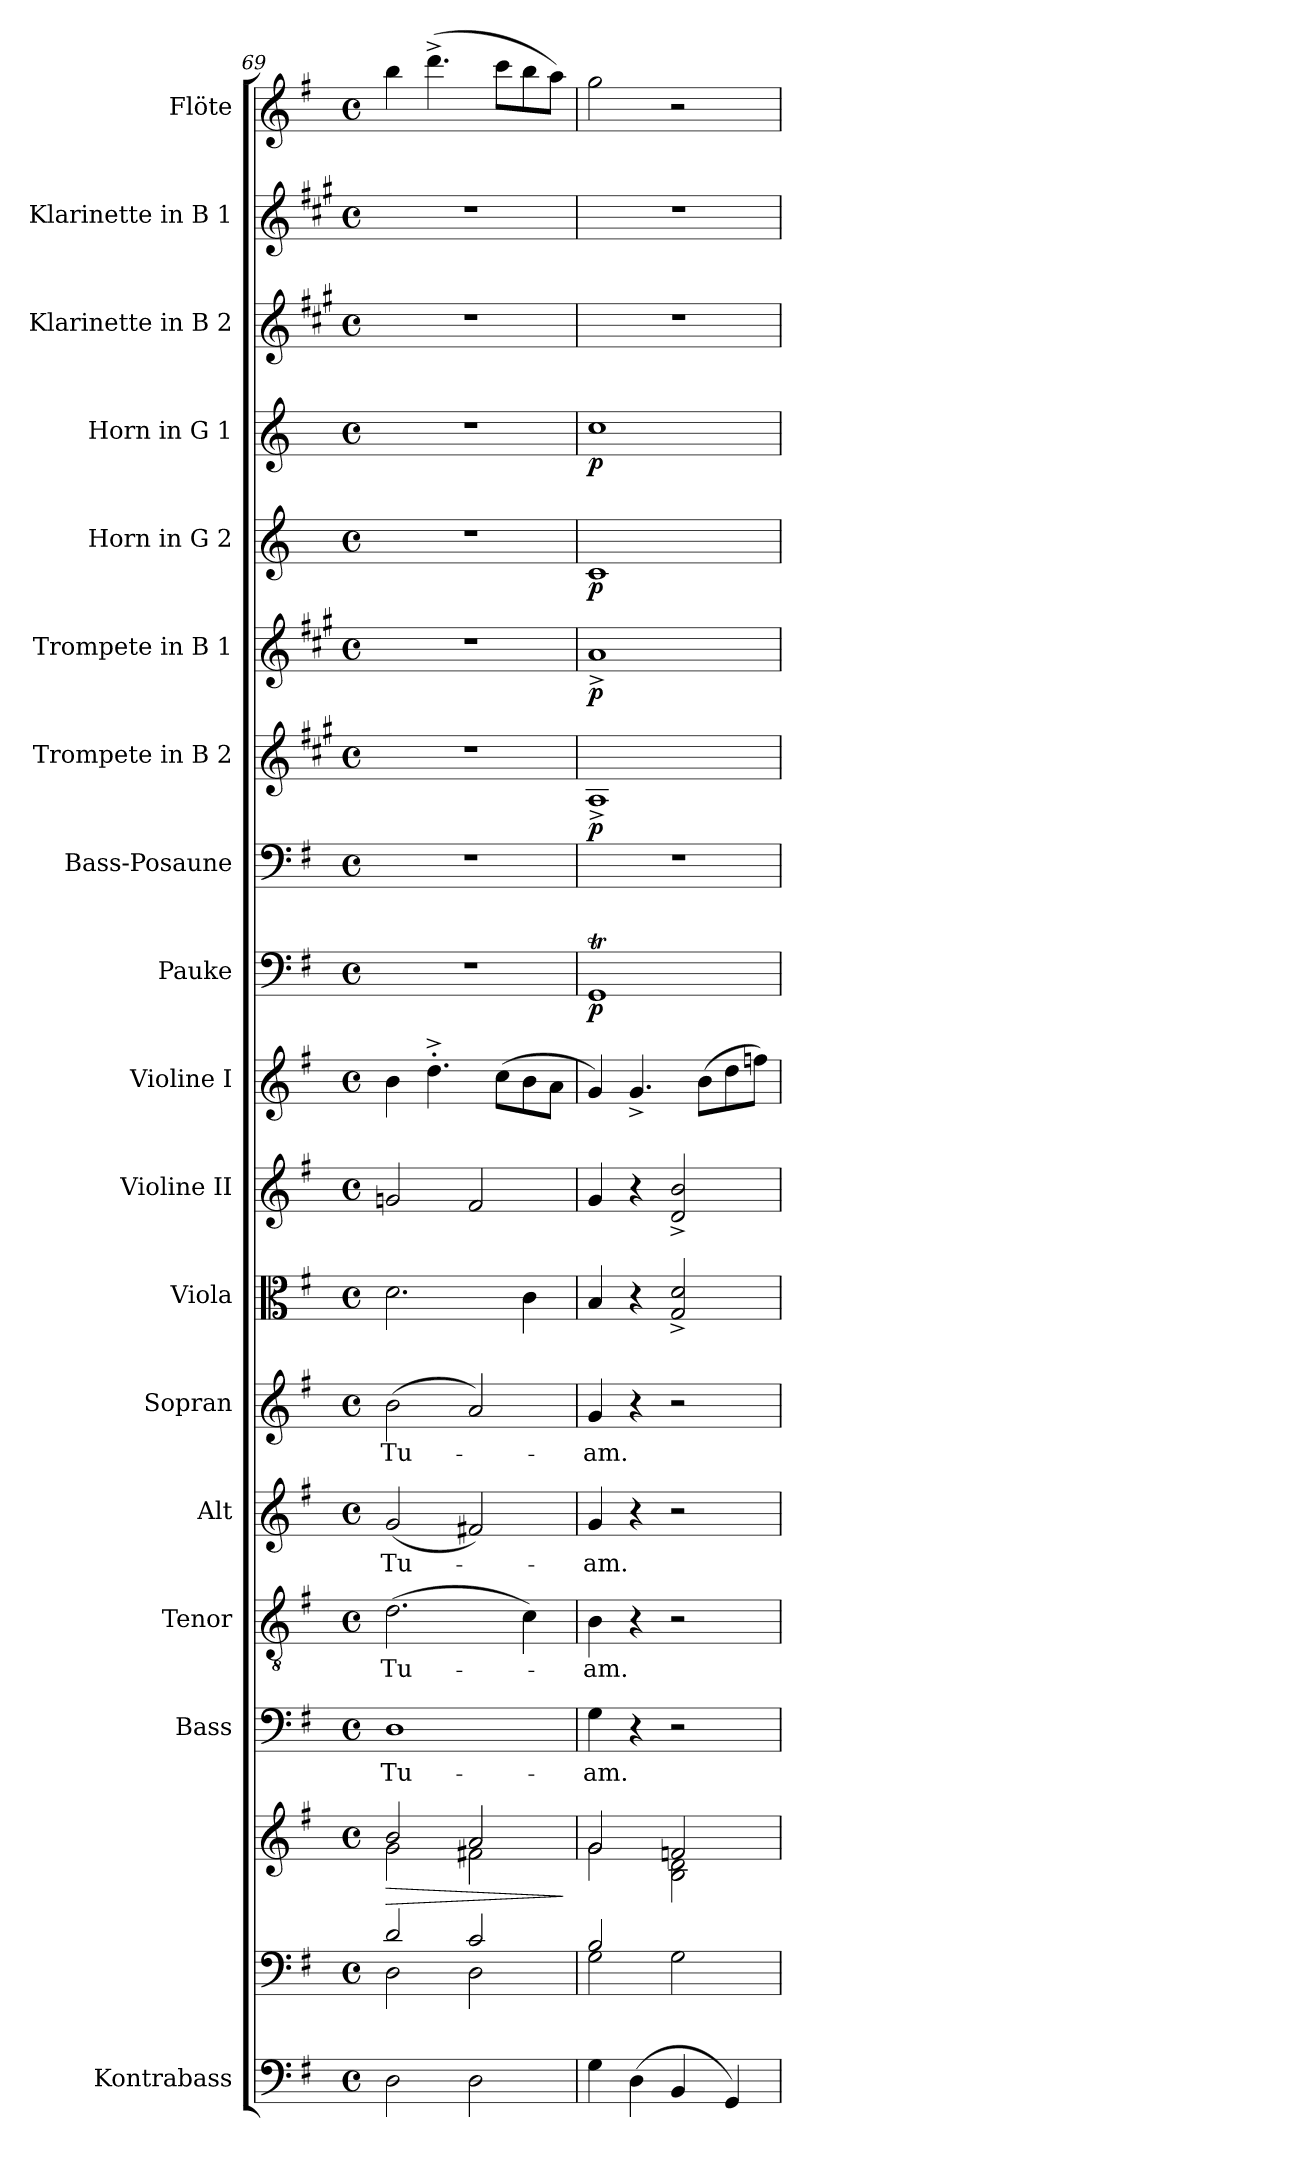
**kern	**kern	**kern	**dynam	**kern	**text	**kern	**text	**kern	**text	**kern	**text	**kern	**kern	**kern	**kern	**dynam	**kern	**kern	**dynam	**kern	**dynam	**kern	**dynam	**kern	**dynam	**kern	**kern	**kern
*part18	*part17	*part17	*part17	*part16	*part16	*part15	*part15	*part14	*part14	*part13	*part13	*part12	*part11	*part10	*part9	*part9	*part8	*part7	*part7	*part6	*part6	*part5	*part5	*part4	*part4	*part3	*part2	*part1
*staff19	*staff18	*staff17	*staff17/18	*staff16	*staff16	*staff15	*staff15	*staff14	*staff14	*staff13	*staff13	*staff12	*staff11	*staff10	*staff9	*staff9	*staff8	*staff7	*staff7	*staff6	*staff6	*staff5	*staff5	*staff4	*staff4	*staff3	*staff2	*staff1
*I"Kontrabass	*	*	*	*I"Bass	*	*I"Tenor	*	*I"Alt	*	*I"Sopran	*	*I"Viola	*I"Violine II	*I"Violine I	*I"Pauke	*	*I"Bass-Posaune	*I"Trompete in B 2	*	*I"Trompete in B 1	*	*I"Horn in G 2	*	*I"Horn in G 1	*	*I"Klarinette in B 2	*I"Klarinette in B 1	*I"Flöte
*I'Kb.	*	*	*	*I'B	*	*I'T	*	*I'A	*	*I'S	*	*I'Vla.	*I'Vl. II	*I'Vl. I	*I'Pk.	*	*I'B. Pos.	*	*	*	*	*I'Hrn. 2	*	*I'Hrn. 1	*	*	*	*I'Fl.
*clefF4	*clefF4	*clefG2	*	*clefF4	*	*clefGv2	*	*clefG2	*	*clefG2	*	*clefC3	*clefG2	*clefG2	*clefF4	*	*clefF4	*clefG2	*	*clefG2	*	*clefG2	*	*clefG2	*	*clefG2	*clefG2	*clefG2
*ITrd7c12	*	*	*	*	*	*	*	*	*	*	*	*	*	*	*	*	*	*ITrd1c2	*	*ITrd1c2	*	*ITrd3c5	*	*ITrd3c5	*	*ITrd1c2	*ITrd1c2	*
*k[f#]	*k[f#]	*k[f#]	*	*k[f#]	*	*k[f#]	*	*k[f#]	*	*k[f#]	*	*k[f#]	*k[f#]	*k[f#]	*k[f#]	*	*k[f#]	*k[f#]	*	*k[f#]	*	*k[f#]	*	*k[f#]	*	*k[f#]	*k[f#]	*k[f#]
*G:	*G:	*G:	*	*G:	*	*G:	*	*G:	*	*G:	*	*G:	*G:	*G:	*G:	*	*G:	*G:	*	*G:	*	*G:	*	*G:	*	*G:	*G:	*G:
*M4/4	*M4/4	*M4/4	*	*M4/4	*	*M4/4	*	*M4/4	*	*M4/4	*	*M4/4	*M4/4	*M4/4	*M4/4	*	*M4/4	*M4/4	*	*M4/4	*	*M4/4	*	*M4/4	*	*M4/4	*M4/4	*M4/4
*met(c)	*met(c)	*met(c)	*	*met(c)	*	*met(c)	*	*met(c)	*	*met(c)	*	*met(c)	*met(c)	*met(c)	*met(c)	*	*met(c)	*met(c)	*	*met(c)	*	*met(c)	*	*met(c)	*	*met(c)	*met(c)	*met(c)
=69	=69	=69	=69	=69	=69	=69	=69	=69	=69	=69	=69	=69	=69	=69	=69	=69	=69	=69	=69	=69	=69	=69	=69	=69	=69	=69	=69	=69
*	*^	*	*	*	*	*	*	*	*	*	*	*	*	*	*	*	*	*	*	*	*	*	*	*	*	*	*	*
!	!	!	!	!LO:HP:b	!	!LO:LY:b	!	!LO:LY:b	!	!LO:LY:b	!	!LO:LY:b	!	!	!	!	!	!	!	!	!	!	!	!	!	!	!	!	!
*	*	*	*^	*	*	*	*	*	*	*	*	*	*	*	*	*	*	*	*	*	*	*	*	*	*	*	*	*	*
2DD\	2d/	2D\	2b/	2g\	>	1D	Tu-	(>2.d\	Tu-	(<2g/	Tu-	(>2b\	Tu-	2.d\	2gn/	4b\	1r	.	1r	1r	.	1r	.	1r	.	1r	.	1r	1r	4bb\
.	.	.	.	.	.	.	.	.	.	.	.	.	.	.	.	4.dd^>'>\	.	.	.	.	.	.	.	.	.	.	.	.	.	(>4.ddd^>\
2DD\	2c/	2D\	2a/	2f#X\	.	.	.	.	.	2f#X/)	.	2a/)	.	.	2f#/	.	.	.	.	.	.	.	.	.	.	.	.	.	.	.
.	.	.	.	.	.	.	.	.	.	.	.	.	.	.	.	(>8cc\L	.	.	.	.	.	.	.	.	.	.	.	.	.	8ccc\L
.	.	.	.	.	.	.	.	4c\)	.	.	.	.	.	4c\	.	8b\	.	.	.	.	.	.	.	.	.	.	.	.	.	8bb\
.	.	.	.	.	.	.	.	.	.	.	.	.	.	.	.	8a\J	.	.	.	.	.	.	.	.	.	.	.	.	.	8aa\J)
*	*v	*v	*	*	*	*	*	*	*	*	*	*	*	*	*	*	*	*	*	*	*	*	*	*	*	*	*	*	*	*
*	*	*v	*v	*	*	*	*	*	*	*	*	*	*	*	*	*	*	*	*	*	*	*	*	*	*	*	*	*	*
.	.	.	]	.	.	.	.	.	.	.	.	.	.	.	.	.	.	.	.	.	.	.	.	.	.	.	.	.
=70	=70	=70	=70	=70	=70	=70	=70	=70	=70	=70	=70	=70	=70	=70	=70	=70	=70	=70	=70	=70	=70	=70	=70	=70	=70	=70	=70	=70
*	*^	*^	*	*	*	*	*	*	*	*	*	*	*	*	*	*	*	*	*	*	*	*	*	*	*	*	*	*
!	!	!	!	!	!	!	!LO:LY:b	!	!LO:LY:b	!	!LO:LY:b	!	!LO:LY:b	!	!	!	!	!LO:DY:b	!	!	!LO:DY:b	!	!LO:DY:b	!	!LO:DY:b	!	!LO:DY:b	!	!	!
4GG\	2B/	2G\	2g/	2g\	.	4G\	-am.	4B\	-am.	4g/	-am.	4g/	-am.	4B/	4g/	4g/)	1GGT	p	1r	1G^<	p	1g^<	p	1G	p	1g	p	1r	1r	2gg\
(<4DD\	.	.	.	.	.	4r	.	4r	.	4r	.	4r	.	4r	4r	4.g^</	.	.	.	.	.	.	.	.	.	.	.	.	.	.
4BBB/	2ryy	2G\	2fn/	2B\ 2d\	.	2r	.	2r	.	2r	.	2r	.	2G/^< 2d/^<	2d/^< 2b/^<	.	.	.	.	.	.	.	.	.	.	.	.	.	.	2r
.	.	.	.	.	.	.	.	.	.	.	.	.	.	.	.	(>8b\L	.	.	.	.	.	.	.	.	.	.	.	.	.	.
4GGG/)	.	.	.	.	.	.	.	.	.	.	.	.	.	.	.	8dd\	.	.	.	.	.	.	.	.	.	.	.	.	.	.
.	.	.	.	.	.	.	.	.	.	.	.	.	.	.	.	8ffn\J)	.	.	.	.	.	.	.	.	.	.	.	.	.	.
*	*v	*v	*	*	*	*	*	*	*	*	*	*	*	*	*	*	*	*	*	*	*	*	*	*	*	*	*	*	*	*
*	*	*v	*v	*	*	*	*	*	*	*	*	*	*	*	*	*	*	*	*	*	*	*	*	*	*	*	*	*	*
=	=	=	=	=	=	=	=	=	=	=	=	=	=	=	=	=	=	=	=	=	=	=	=	=	=	=	=	=
*-	*-	*-	*-	*-	*-	*-	*-	*-	*-	*-	*-	*-	*-	*-	*-	*-	*-	*-	*-	*-	*-	*-	*-	*-	*-	*-	*-	*-
